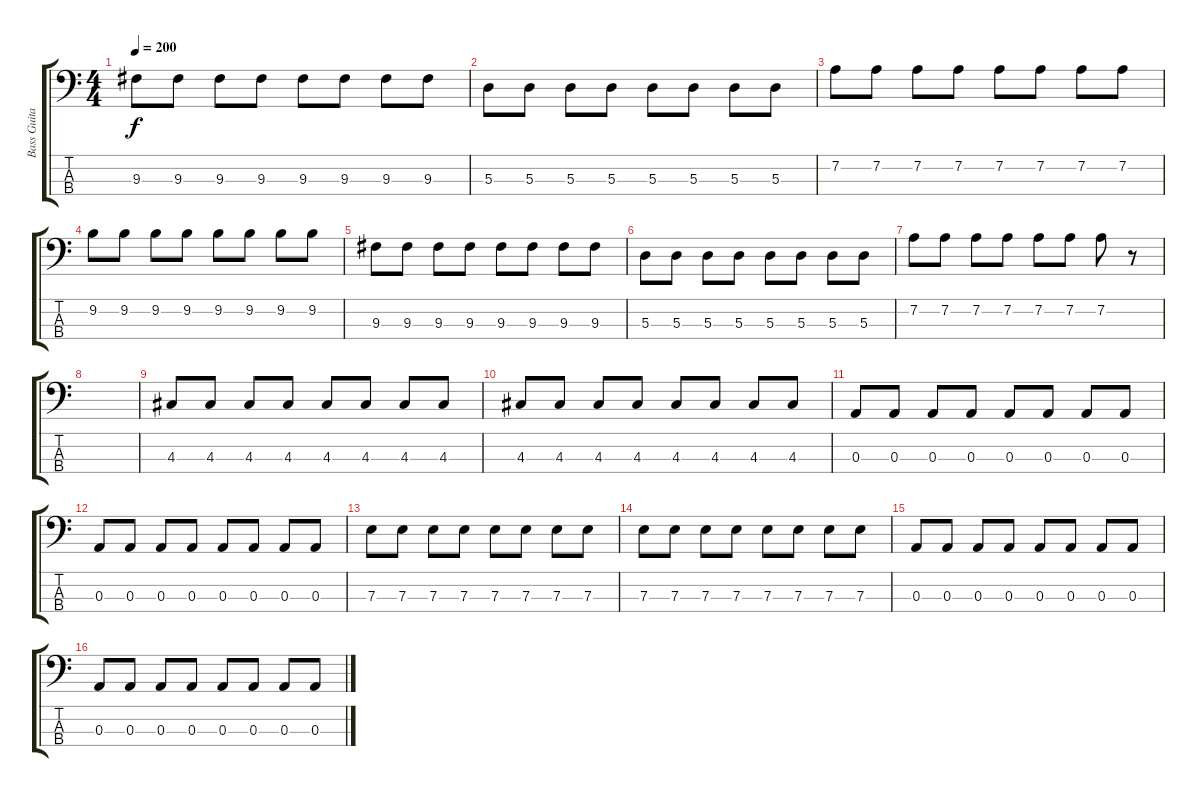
\track ("Bass Guitar" "Bass Guita") {instrument electricbassfinger}
\staff {score tabs}
\tuning (G2 D2 A1 E1) {hide}
\ts (4 4)
\tempo 200
\clef f4
\ks c
9.3.8{dy f} 9.3.8 9.3.8 9.3.8 9.3.8 9.3.8 9.3.8 9.3.8 |
5.3.8 5.3.8 5.3.8 5.3.8 5.3.8 5.3.8 5.3.8 5.3.8 |
7.2.8 7.2.8 7.2.8 7.2.8 7.2.8 7.2.8 7.2.8 7.2.8 |
9.2.8 9.2.8 9.2.8 9.2.8 9.2.8 9.2.8 9.2.8 9.2.8 |
9.3.8 9.3.8 9.3.8 9.3.8 9.3.8 9.3.8 9.3.8 9.3.8 |
5.3.8 5.3.8 5.3.8 5.3.8 5.3.8 5.3.8 5.3.8 5.3.8 |
7.2.8 7.2.8 7.2.8 7.2.8 7.2.8 7.2.8 7.2.8 r.8 |
|
4.3.8 4.3.8 4.3.8 4.3.8 4.3.8 4.3.8 4.3.8 4.3.8 |
4.3.8 4.3.8 4.3.8 4.3.8 4.3.8 4.3.8 4.3.8 4.3.8 |
0.3.8 0.3.8 0.3.8 0.3.8 0.3.8 0.3.8 0.3.8 0.3.8 |
0.3.8 0.3.8 0.3.8 0.3.8 0.3.8 0.3.8 0.3.8 0.3.8 |
7.3.8 7.3.8 7.3.8 7.3.8 7.3.8 7.3.8 7.3.8 7.3.8 |
7.3.8 7.3.8 7.3.8 7.3.8 7.3.8 7.3.8 7.3.8 7.3.8 |
0.3.8 0.3.8 0.3.8 0.3.8 0.3.8 0.3.8 0.3.8 0.3.8 |
0.3.8 0.3.8 0.3.8 0.3.8 0.3.8 0.3.8 0.3.8 0.3.8
